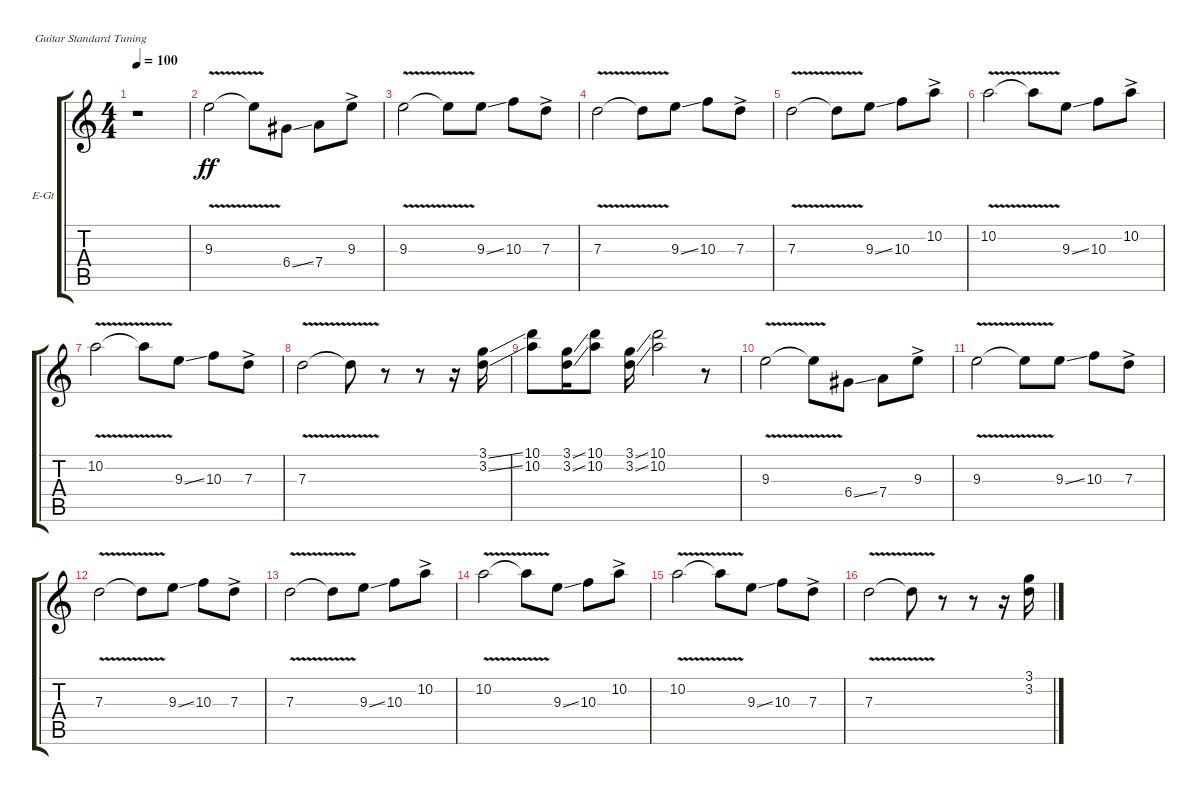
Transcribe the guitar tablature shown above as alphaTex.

\defaultSystemsLayout 4
\bracketExtendMode groupsimilarinstruments
\firstSystemTrackNameOrientation horizontal
\otherSystemsTrackNameOrientation horizontal
\track ("S-Gt" "E-Gt") {instrument overdrivenguitar}
\staff {score tabs}
\tuning (E4 B3 G3 D3 A2 E2)
\ts (4 4)
\tempo 100
\clef g2
\ks c
r.1{dy ff instrument overdrivenguitar} |
9.3{v}.2{lyrics (0 "") lyrics (1 "") lyrics (2 "") lyrics (3 "") lyrics (4 "")} 9.3{v t}.8{lyrics (0 "") lyrics (1 "") lyrics (2 "") lyrics (3 "") lyrics (4 "")} 6.4{ss}.8 7.4.8 9.3{ac}.8 |
9.3{v}.2{lyrics (0 "") lyrics (1 "") lyrics (2 "") lyrics (3 "") lyrics (4 "")} 9.3{v t}.8{lyrics (0 "") lyrics (1 "") lyrics (2 "") lyrics (3 "") lyrics (4 "")} 9.3{ss}.8 10.3.8 7.3{ac}.8 |
7.3{v}.2{lyrics (0 "") lyrics (1 "") lyrics (2 "") lyrics (3 "") lyrics (4 "")} 7.3{v t}.8{lyrics (0 "") lyrics (1 "") lyrics (2 "") lyrics (3 "") lyrics (4 "")} 9.3{ss}.8 10.3.8 7.3{ac}.8 |
7.3{v}.2{lyrics (0 "") lyrics (1 "") lyrics (2 "") lyrics (3 "") lyrics (4 "")} 7.3{v t}.8{lyrics (0 "") lyrics (1 "") lyrics (2 "") lyrics (3 "") lyrics (4 "")} 9.3{ss}.8 10.3.8 10.2{ac}.8 |
10.2{v}.2{lyrics (0 "") lyrics (1 "") lyrics (2 "") lyrics (3 "") lyrics (4 "")} 10.2{v t}.8{lyrics (0 "") lyrics (1 "") lyrics (2 "") lyrics (3 "") lyrics (4 "")} 9.3{ss}.8 10.3.8 10.2{ac}.8 |
10.2{v}.2{lyrics (0 "") lyrics (1 "") lyrics (2 "") lyrics (3 "") lyrics (4 "")} 10.2{v t}.8{lyrics (0 "") lyrics (1 "") lyrics (2 "") lyrics (3 "") lyrics (4 "")} 9.3{ss}.8 10.3.8 7.3{ac}.8 |
7.3{v}.2{lyrics (0 "") lyrics (1 "") lyrics (2 "") lyrics (3 "") lyrics (4 "")} 7.3{v t}.8{lyrics (0 "") lyrics (1 "") lyrics (2 "") lyrics (3 "") lyrics (4 "")} r.8 r.8 r.16 (3.2{ss} 3.1{ss}).16 |
(10.2 10.1).8{lyrics (0 "") lyrics (1 "") lyrics (2 "") lyrics (3 "") lyrics (4 "")} (3.2{ss} 3.1{ss}).16{lyrics (0 "") lyrics (1 "") lyrics (2 "") lyrics (3 "") lyrics (4 "")} (10.2 10.1).8 (3.2{ss} 3.1{ss}).16 (10.2 10.1).2 r.8 |
9.3{v}.2{lyrics (0 "") lyrics (1 "") lyrics (2 "") lyrics (3 "") lyrics (4 "")} 9.3{v t}.8{lyrics (0 "") lyrics (1 "") lyrics (2 "") lyrics (3 "") lyrics (4 "")} 6.4{ss}.8 7.4.8 9.3{ac}.8 |
9.3{v}.2{lyrics (0 "") lyrics (1 "") lyrics (2 "") lyrics (3 "") lyrics (4 "")} 9.3{v t}.8{lyrics (0 "") lyrics (1 "") lyrics (2 "") lyrics (3 "") lyrics (4 "")} 9.3{ss}.8 10.3.8 7.3{ac}.8 |
7.3{v}.2{lyrics (0 "") lyrics (1 "") lyrics (2 "") lyrics (3 "") lyrics (4 "")} 7.3{v t}.8{lyrics (0 "") lyrics (1 "") lyrics (2 "") lyrics (3 "") lyrics (4 "")} 9.3{ss}.8 10.3.8 7.3{ac}.8 |
7.3{v}.2{lyrics (0 "") lyrics (1 "") lyrics (2 "") lyrics (3 "") lyrics (4 "")} 7.3{v t}.8{lyrics (0 "") lyrics (1 "") lyrics (2 "") lyrics (3 "") lyrics (4 "")} 9.3{ss}.8 10.3.8 10.2{ac}.8 |
10.2{v}.2{lyrics (0 "") lyrics (1 "") lyrics (2 "") lyrics (3 "") lyrics (4 "")} 10.2{v t}.8{lyrics (0 "") lyrics (1 "") lyrics (2 "") lyrics (3 "") lyrics (4 "")} 9.3{ss}.8 10.3.8 10.2{ac}.8 |
10.2{v}.2{lyrics (0 "") lyrics (1 "") lyrics (2 "") lyrics (3 "") lyrics (4 "")} 10.2{v t}.8{lyrics (0 "") lyrics (1 "") lyrics (2 "") lyrics (3 "") lyrics (4 "")} 9.3{ss}.8 10.3.8 7.3{ac}.8 |
7.3{v}.2{lyrics (0 "") lyrics (1 "") lyrics (2 "") lyrics (3 "") lyrics (4 "")} 7.3{v t}.8{lyrics (0 "") lyrics (1 "") lyrics (2 "") lyrics (3 "") lyrics (4 "")} r.8 r.8 r.16 (3.2{ss} 3.1{ss}).16
